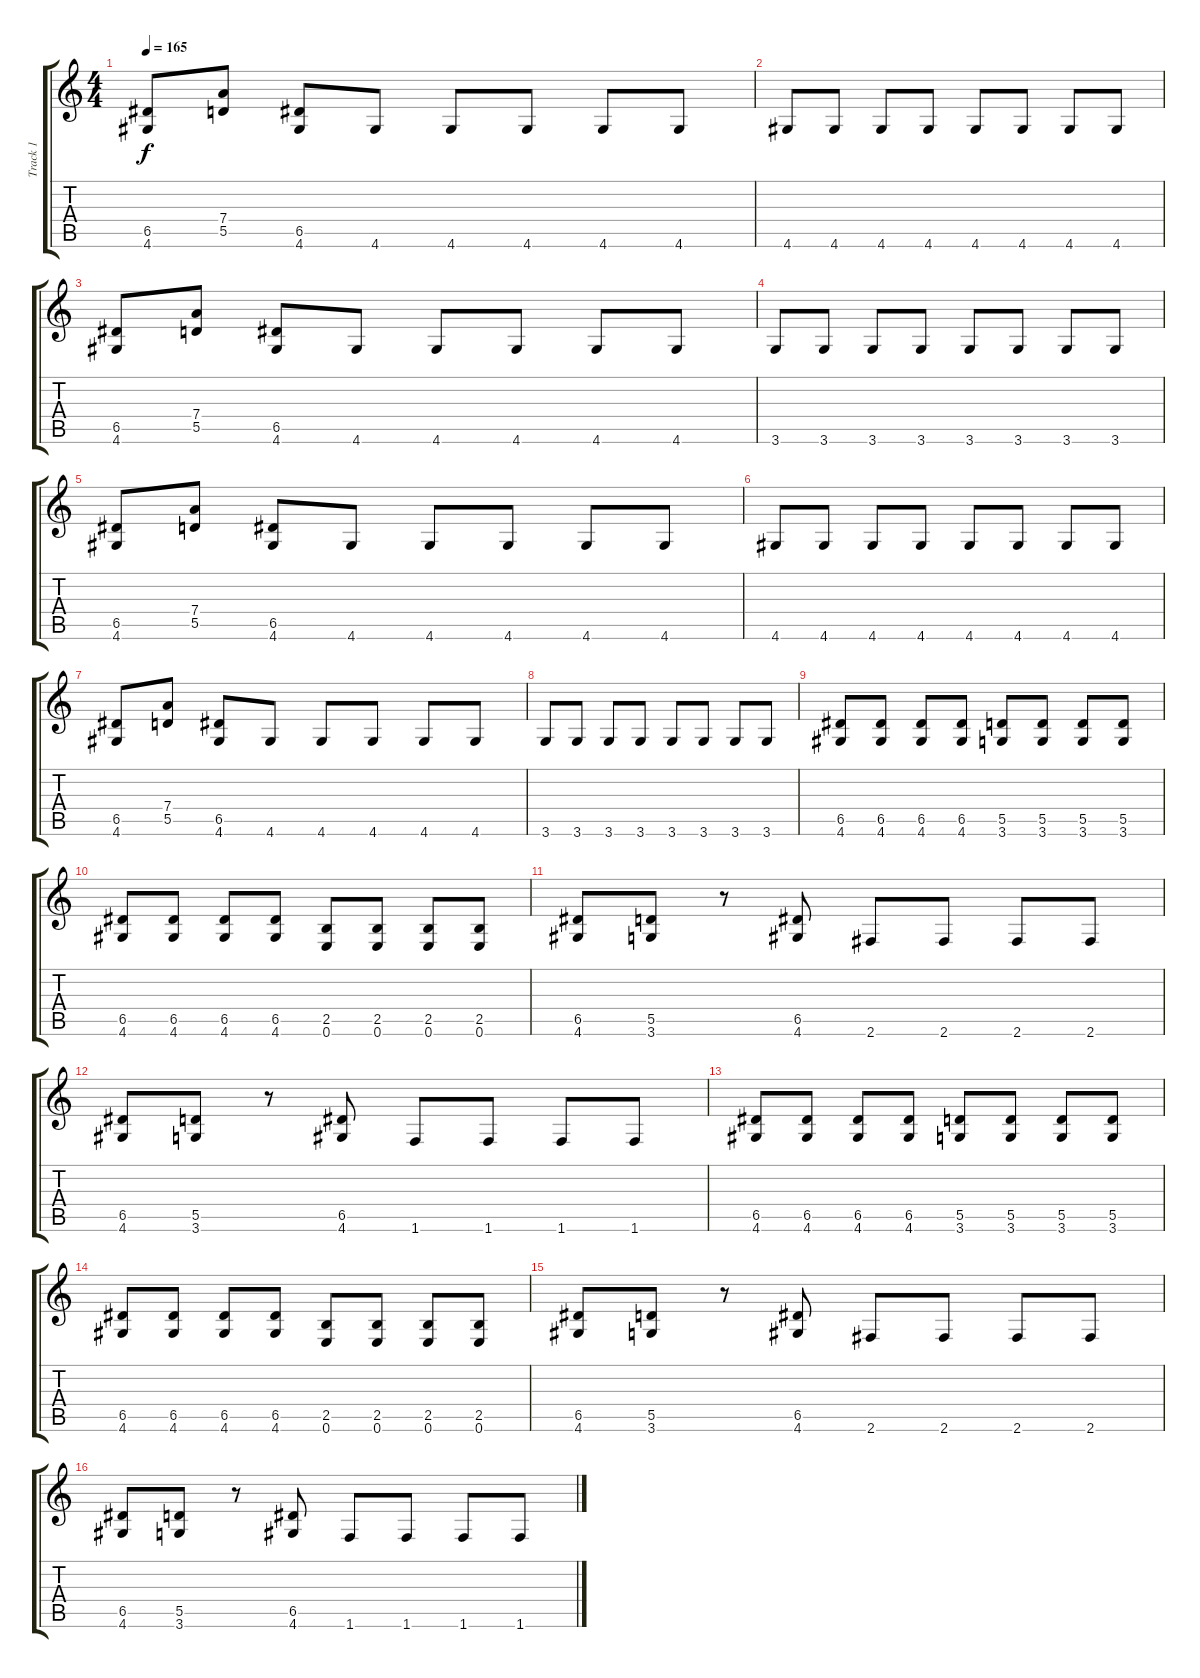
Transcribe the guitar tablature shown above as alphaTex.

\track ("Track 1" "Track 1") {instrument distortionguitar}
\staff {score tabs}
\tuning (E4 B3 G3 D3 A2 E2) {hide}
\ts (4 4)
\tempo 165
\clef g2
\ks c
(6.5 4.6).8{dy f} (7.4 5.5).8 (6.5 4.6).8 4.6.8 4.6.8 4.6.8 4.6.8 4.6.8 |
4.6.8 4.6.8 4.6.8 4.6.8 4.6.8 4.6.8 4.6.8 4.6.8 |
(6.5 4.6).8 (7.4 5.5).8 (6.5 4.6).8 4.6.8 4.6.8 4.6.8 4.6.8 4.6.8 |
3.6.8 3.6.8 3.6.8 3.6.8 3.6.8 3.6.8 3.6.8 3.6.8 |
(6.5 4.6).8 (7.4 5.5).8 (6.5 4.6).8 4.6.8 4.6.8 4.6.8 4.6.8 4.6.8 |
4.6.8 4.6.8 4.6.8 4.6.8 4.6.8 4.6.8 4.6.8 4.6.8 |
(6.5 4.6).8 (7.4 5.5).8 (6.5 4.6).8 4.6.8 4.6.8 4.6.8 4.6.8 4.6.8 |
3.6.8 3.6.8 3.6.8 3.6.8 3.6.8 3.6.8 3.6.8 3.6.8 |
(6.5 4.6).8 (6.5 4.6).8 (6.5 4.6).8 (6.5 4.6).8 (5.5 3.6).8 (5.5 3.6).8 (5.5 3.6).8 (5.5 3.6).8 |
(6.5 4.6).8 (6.5 4.6).8 (6.5 4.6).8 (6.5 4.6).8 (2.5 0.6).8 (2.5 0.6).8 (2.5 0.6).8 (2.5 0.6).8 |
(6.5 4.6).8 (5.5 3.6).8 r.8 (6.5 4.6).8 2.6.8 2.6.8 2.6.8 2.6.8 |
(6.5 4.6).8 (5.5 3.6).8 r.8 (6.5 4.6).8 1.6.8 1.6.8 1.6.8 1.6.8 |
(6.5 4.6).8 (6.5 4.6).8 (6.5 4.6).8 (6.5 4.6).8 (5.5 3.6).8 (5.5 3.6).8 (5.5 3.6).8 (5.5 3.6).8 |
(6.5 4.6).8 (6.5 4.6).8 (6.5 4.6).8 (6.5 4.6).8 (2.5 0.6).8 (2.5 0.6).8 (2.5 0.6).8 (2.5 0.6).8 |
(6.5 4.6).8 (5.5 3.6).8 r.8 (6.5 4.6).8 2.6.8 2.6.8 2.6.8 2.6.8 |
(6.5 4.6).8 (5.5 3.6).8 r.8 (6.5 4.6).8 1.6.8 1.6.8 1.6.8 1.6.8
